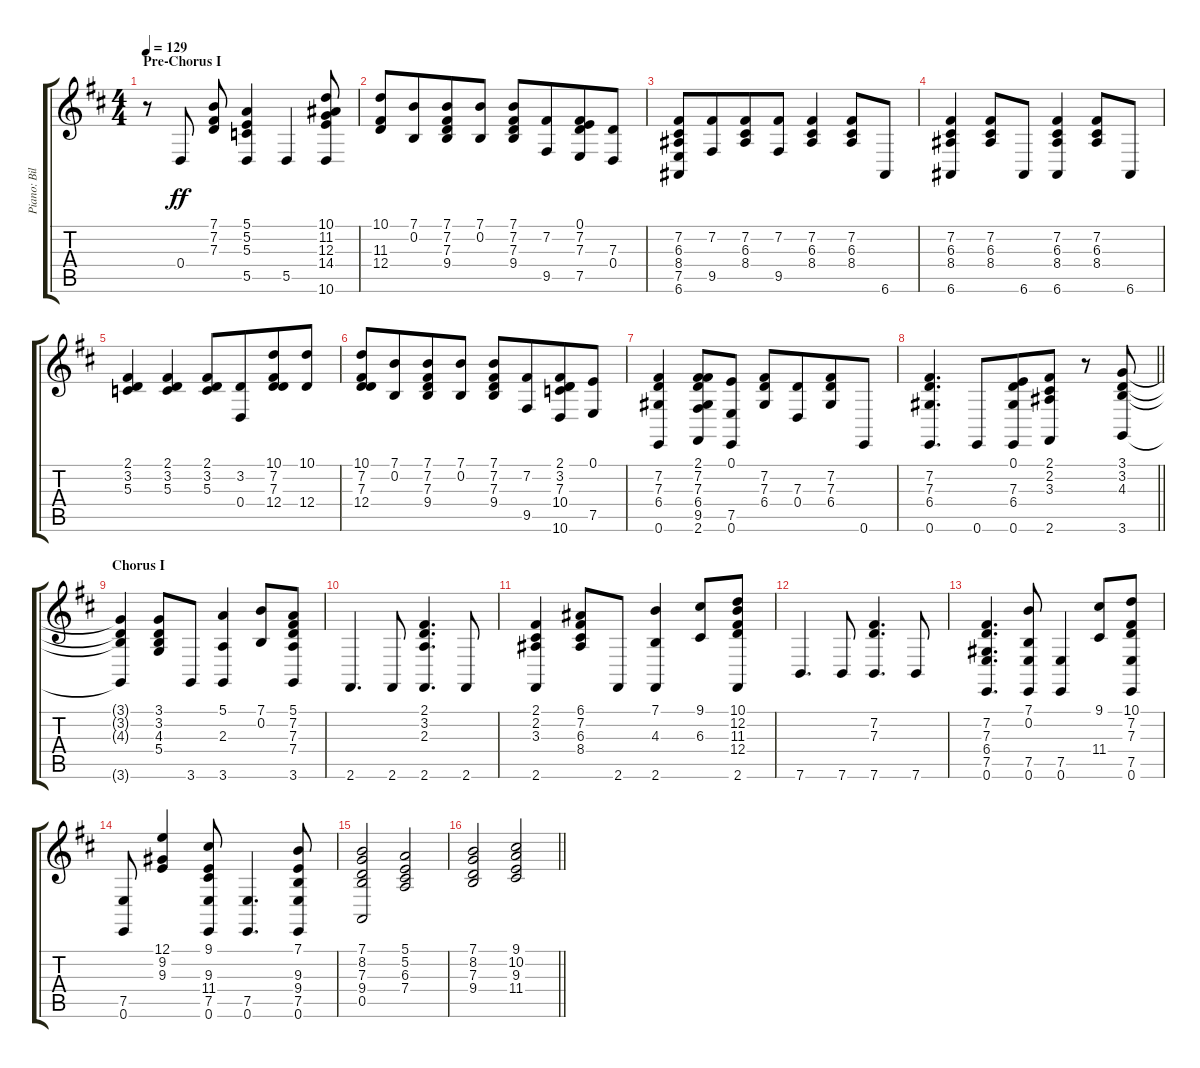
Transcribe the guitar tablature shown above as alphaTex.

\track ("Piano: Billy" "Piano: Bil") {instrument acousticgrandpiano}
\staff {score tabs}
\tuning (E4 B3 G3 D3 A2 E2) {hide}
\ts (4 4)
\section ("" "Pre-Chorus I")
\tempo 129
\clef g2
\ks d
r.8{dy ff} 0.4.8 (7.1 7.2 7.3).8 (5.1 5.2 5.3 5.5).4 5.5.4 (10.1 11.2 12.3 14.4 10.6).8 |
(10.1 11.3 12.4).8 (7.1 0.2).8{beam merge} (7.1 7.2 7.3 9.4).8 (7.1 0.2).8 (7.1 7.2 7.3 9.4).8 (7.2 9.5).8{beam merge} (0.1 7.2 7.3 7.5).8 (7.3 0.4).8 |
(7.2 6.3 8.4 7.5 6.6).8 (7.2 9.5).8{beam merge} (7.2 6.3 8.4).8 (7.2 9.5).8 (7.2 6.3 8.4).4 (7.2 6.3 8.4).8 6.6.8 |
(7.2 6.3 8.4 6.6).4 (7.2 6.3 8.4).8 6.6.8 (7.2 6.3 8.4 6.6).4 (7.2 6.3 8.4).8 6.6.8 |
(2.1 3.2 5.3).4 (2.1 3.2 5.3).4 (2.1 3.2 5.3).8 (3.2 0.4).8{beam merge} (10.1 7.2 7.3 12.4).8 (10.1 12.4).8 |
(10.1 7.2 7.3 12.4).8 (7.1 0.2).8{beam merge} (7.1 7.2 7.3 9.4).8 (7.1 0.2).8 (7.1 7.2 7.3 9.4).8 (7.2 9.5).8{beam merge} (2.1 3.2 7.3 10.4 10.6).8 (0.1 7.5).8 |
(7.2 7.3 6.4 0.6).4 (2.1 7.2 7.3 6.4 9.5 2.6).8 (0.1 7.5 0.6).8 (7.2 7.3 6.4).8 (7.3 0.4).8{beam merge} (7.2 7.3 6.4).8 0.6.8 |
\barLineRight lightlight
(7.2 7.3 6.4 0.6).4{d} 0.6.8{beam merge} (0.1 7.3 6.4 0.6).8 (2.1 2.2 3.3 2.6).8 r.8 (3.1 3.2 4.3 3.6).8 |
\section ("" "Chorus I")
(3.1{t} 3.2{t} 4.3{t} 3.6{t}).4 (3.1 3.2 4.3 5.4).8 3.6.8 (5.1 2.3 3.6).4 (7.1 0.2).8 (5.1 7.2 7.3 7.4 3.6).8 |
2.6.4{d} 2.6.8 (2.1 3.2 2.3 2.6).4{d} 2.6.8 |
(2.1 2.2 3.3 2.6).4 (6.1 7.2 6.3 8.4).8 2.6.8 (7.1 4.3 2.6).4 (9.1 6.3).8 (10.1 12.2 11.3 12.4 2.6).8 |
7.6.4{d} 7.6.8 (7.2 7.3 7.6).4{d} 7.6.8 |
(7.2 7.3 6.4 7.5 0.6).4{d} (7.1 0.2 7.5 0.6).8 (7.5 0.6).4 (9.1 11.4).8 (10.1 7.2 7.3 7.5 0.6).8 |
(7.5 0.6).8 (12.1 9.2 9.3).4 (9.1 9.3 11.4 7.5 0.6).8 (7.5 0.6).4{d} (7.1 9.3 9.4 7.5 0.6).8 |
(7.1 8.2 7.3 9.4 0.5).2 (5.1 5.2 6.3 7.4).2 |
\barLineRight lightlight
(7.1 8.2 7.3 9.4).2 (9.1 10.2 9.3 11.4).2
